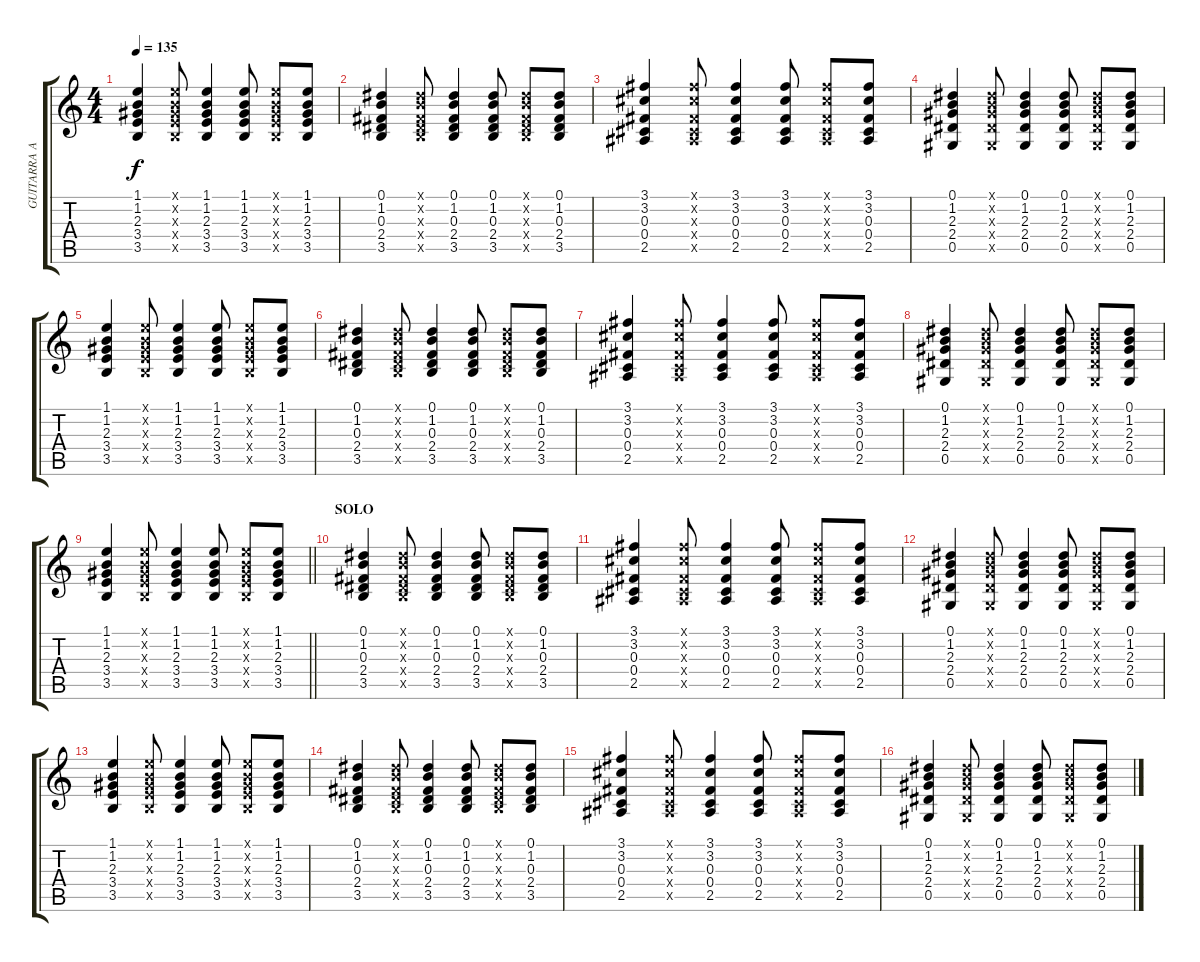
\track ("GUITARRA ACOMPAÑANTE" "GUITARRA A") {instrument acousticguitarnylon}
\staff {score tabs}
\tuning (Eb4 Bb3 Gb3 Db3 Ab2 Eb2) {hide}
\ts (4 4)
\tempo 135
\clef g2
\ks c
(1.1 1.2 2.3 3.4 3.5).4{dy f} (1.1{x} 1.2{x} 2.3{x} 3.4{x} 3.5{x}).8 (1.1 1.2 2.3 3.4 3.5).4 (1.1 1.2 2.3 3.4 3.5).8 (1.1{x} 1.2{x} 2.3{x} 3.4{x} 3.5{x}).8 (1.1 1.2 2.3 3.4 3.5).8 |
(0.1 1.2 0.3 2.4 3.5).4 (0.1{x} 1.2{x} 0.3{x} 2.4{x} 3.5{x}).8 (0.1 1.2 0.3 2.4 3.5).4 (0.1 1.2 0.3 2.4 3.5).8 (0.1{x} 1.2{x} 0.3{x} 2.4{x} 3.5{x}).8 (0.1 1.2 0.3 2.4 3.5).8 |
(3.1 3.2 0.3 0.4 2.5).4 (3.1{x} 3.2{x} 0.3{x} 0.4{x} 2.5{x}).8 (3.1 3.2 0.3 0.4 2.5).4 (3.1 3.2 0.3 0.4 2.5).8 (3.1{x} 3.2{x} 0.3{x} 0.4{x} 2.5{x}).8 (3.1 3.2 0.3 0.4 2.5).8 |
(0.1 1.2 2.3 2.4 0.5).4 (0.1{x} 1.2{x} 2.3{x} 2.4{x} 0.5{x}).8 (0.1 1.2 2.3 2.4 0.5).4 (0.1 1.2 2.3 2.4 0.5).8 (0.1{x} 1.2{x} 2.3{x} 2.4{x} 0.5{x}).8 (0.1 1.2 2.3 2.4 0.5).8 |
(1.1 1.2 2.3 3.4 3.5).4 (1.1{x} 1.2{x} 2.3{x} 3.4{x} 3.5{x}).8 (1.1 1.2 2.3 3.4 3.5).4 (1.1 1.2 2.3 3.4 3.5).8 (1.1{x} 1.2{x} 2.3{x} 3.4{x} 3.5{x}).8 (1.1 1.2 2.3 3.4 3.5).8 |
(0.1 1.2 0.3 2.4 3.5).4 (0.1{x} 1.2{x} 0.3{x} 2.4{x} 3.5{x}).8 (0.1 1.2 0.3 2.4 3.5).4 (0.1 1.2 0.3 2.4 3.5).8 (0.1{x} 1.2{x} 0.3{x} 2.4{x} 3.5{x}).8 (0.1 1.2 0.3 2.4 3.5).8 |
(3.1 3.2 0.3 0.4 2.5).4 (3.1{x} 3.2{x} 0.3{x} 0.4{x} 2.5{x}).8 (3.1 3.2 0.3 0.4 2.5).4 (3.1 3.2 0.3 0.4 2.5).8 (3.1{x} 3.2{x} 0.3{x} 0.4{x} 2.5{x}).8 (3.1 3.2 0.3 0.4 2.5).8 |
(0.1 1.2 2.3 2.4 0.5).4 (0.1{x} 1.2{x} 2.3{x} 2.4{x} 0.5{x}).8 (0.1 1.2 2.3 2.4 0.5).4 (0.1 1.2 2.3 2.4 0.5).8 (0.1{x} 1.2{x} 2.3{x} 2.4{x} 0.5{x}).8 (0.1 1.2 2.3 2.4 0.5).8 |
\barLineRight lightlight
(1.1 1.2 2.3 3.4 3.5).4 (1.1{x} 1.2{x} 2.3{x} 3.4{x} 3.5{x}).8 (1.1 1.2 2.3 3.4 3.5).4 (1.1 1.2 2.3 3.4 3.5).8 (1.1{x} 1.2{x} 2.3{x} 3.4{x} 3.5{x}).8 (1.1 1.2 2.3 3.4 3.5).8 |
\section ("" "SOLO")
(0.1 1.2 0.3 2.4 3.5).4 (0.1{x} 1.2{x} 0.3{x} 2.4{x} 3.5{x}).8 (0.1 1.2 0.3 2.4 3.5).4 (0.1 1.2 0.3 2.4 3.5).8 (0.1{x} 1.2{x} 0.3{x} 2.4{x} 3.5{x}).8 (0.1 1.2 0.3 2.4 3.5).8 |
(3.1 3.2 0.3 0.4 2.5).4 (3.1{x} 3.2{x} 0.3{x} 0.4{x} 2.5{x}).8 (3.1 3.2 0.3 0.4 2.5).4 (3.1 3.2 0.3 0.4 2.5).8 (3.1{x} 3.2{x} 0.3{x} 0.4{x} 2.5{x}).8 (3.1 3.2 0.3 0.4 2.5).8 |
(0.1 1.2 2.3 2.4 0.5).4 (0.1{x} 1.2{x} 2.3{x} 2.4{x} 0.5{x}).8 (0.1 1.2 2.3 2.4 0.5).4 (0.1 1.2 2.3 2.4 0.5).8 (0.1{x} 1.2{x} 2.3{x} 2.4{x} 0.5{x}).8 (0.1 1.2 2.3 2.4 0.5).8 |
(1.1 1.2 2.3 3.4 3.5).4 (1.1{x} 1.2{x} 2.3{x} 3.4{x} 3.5{x}).8 (1.1 1.2 2.3 3.4 3.5).4 (1.1 1.2 2.3 3.4 3.5).8 (1.1{x} 1.2{x} 2.3{x} 3.4{x} 3.5{x}).8 (1.1 1.2 2.3 3.4 3.5).8 |
(0.1 1.2 0.3 2.4 3.5).4 (0.1{x} 1.2{x} 0.3{x} 2.4{x} 3.5{x}).8 (0.1 1.2 0.3 2.4 3.5).4 (0.1 1.2 0.3 2.4 3.5).8 (0.1{x} 1.2{x} 0.3{x} 2.4{x} 3.5{x}).8 (0.1 1.2 0.3 2.4 3.5).8 |
(3.1 3.2 0.3 0.4 2.5).4 (3.1{x} 3.2{x} 0.3{x} 0.4{x} 2.5{x}).8 (3.1 3.2 0.3 0.4 2.5).4 (3.1 3.2 0.3 0.4 2.5).8 (3.1{x} 3.2{x} 0.3{x} 0.4{x} 2.5{x}).8 (3.1 3.2 0.3 0.4 2.5).8 |
(0.1 1.2 2.3 2.4 0.5).4 (0.1{x} 1.2{x} 2.3{x} 2.4{x} 0.5{x}).8 (0.1 1.2 2.3 2.4 0.5).4 (0.1 1.2 2.3 2.4 0.5).8 (0.1{x} 1.2{x} 2.3{x} 2.4{x} 0.5{x}).8 (0.1 1.2 2.3 2.4 0.5).8
